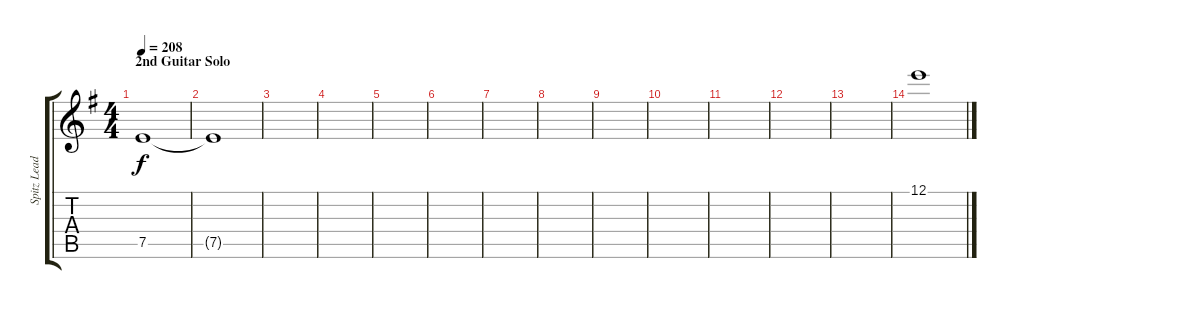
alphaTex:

\track ("Spitz Lead Overdub" "Spitz Lead") {instrument overdrivenguitar}
\staff {score tabs}
\tuning (E4 B3 G3 D3 A2 E2) {hide}
\ts (4 4)
\section ("" "2nd Guitar Solo")
\tempo 208
\clef g2
\ks g
7.5{t}.1{dy f volume 0} |
7.5{t}.1 |
|
|
|
|
|
|
|
|
|
|
|
12.1.1
